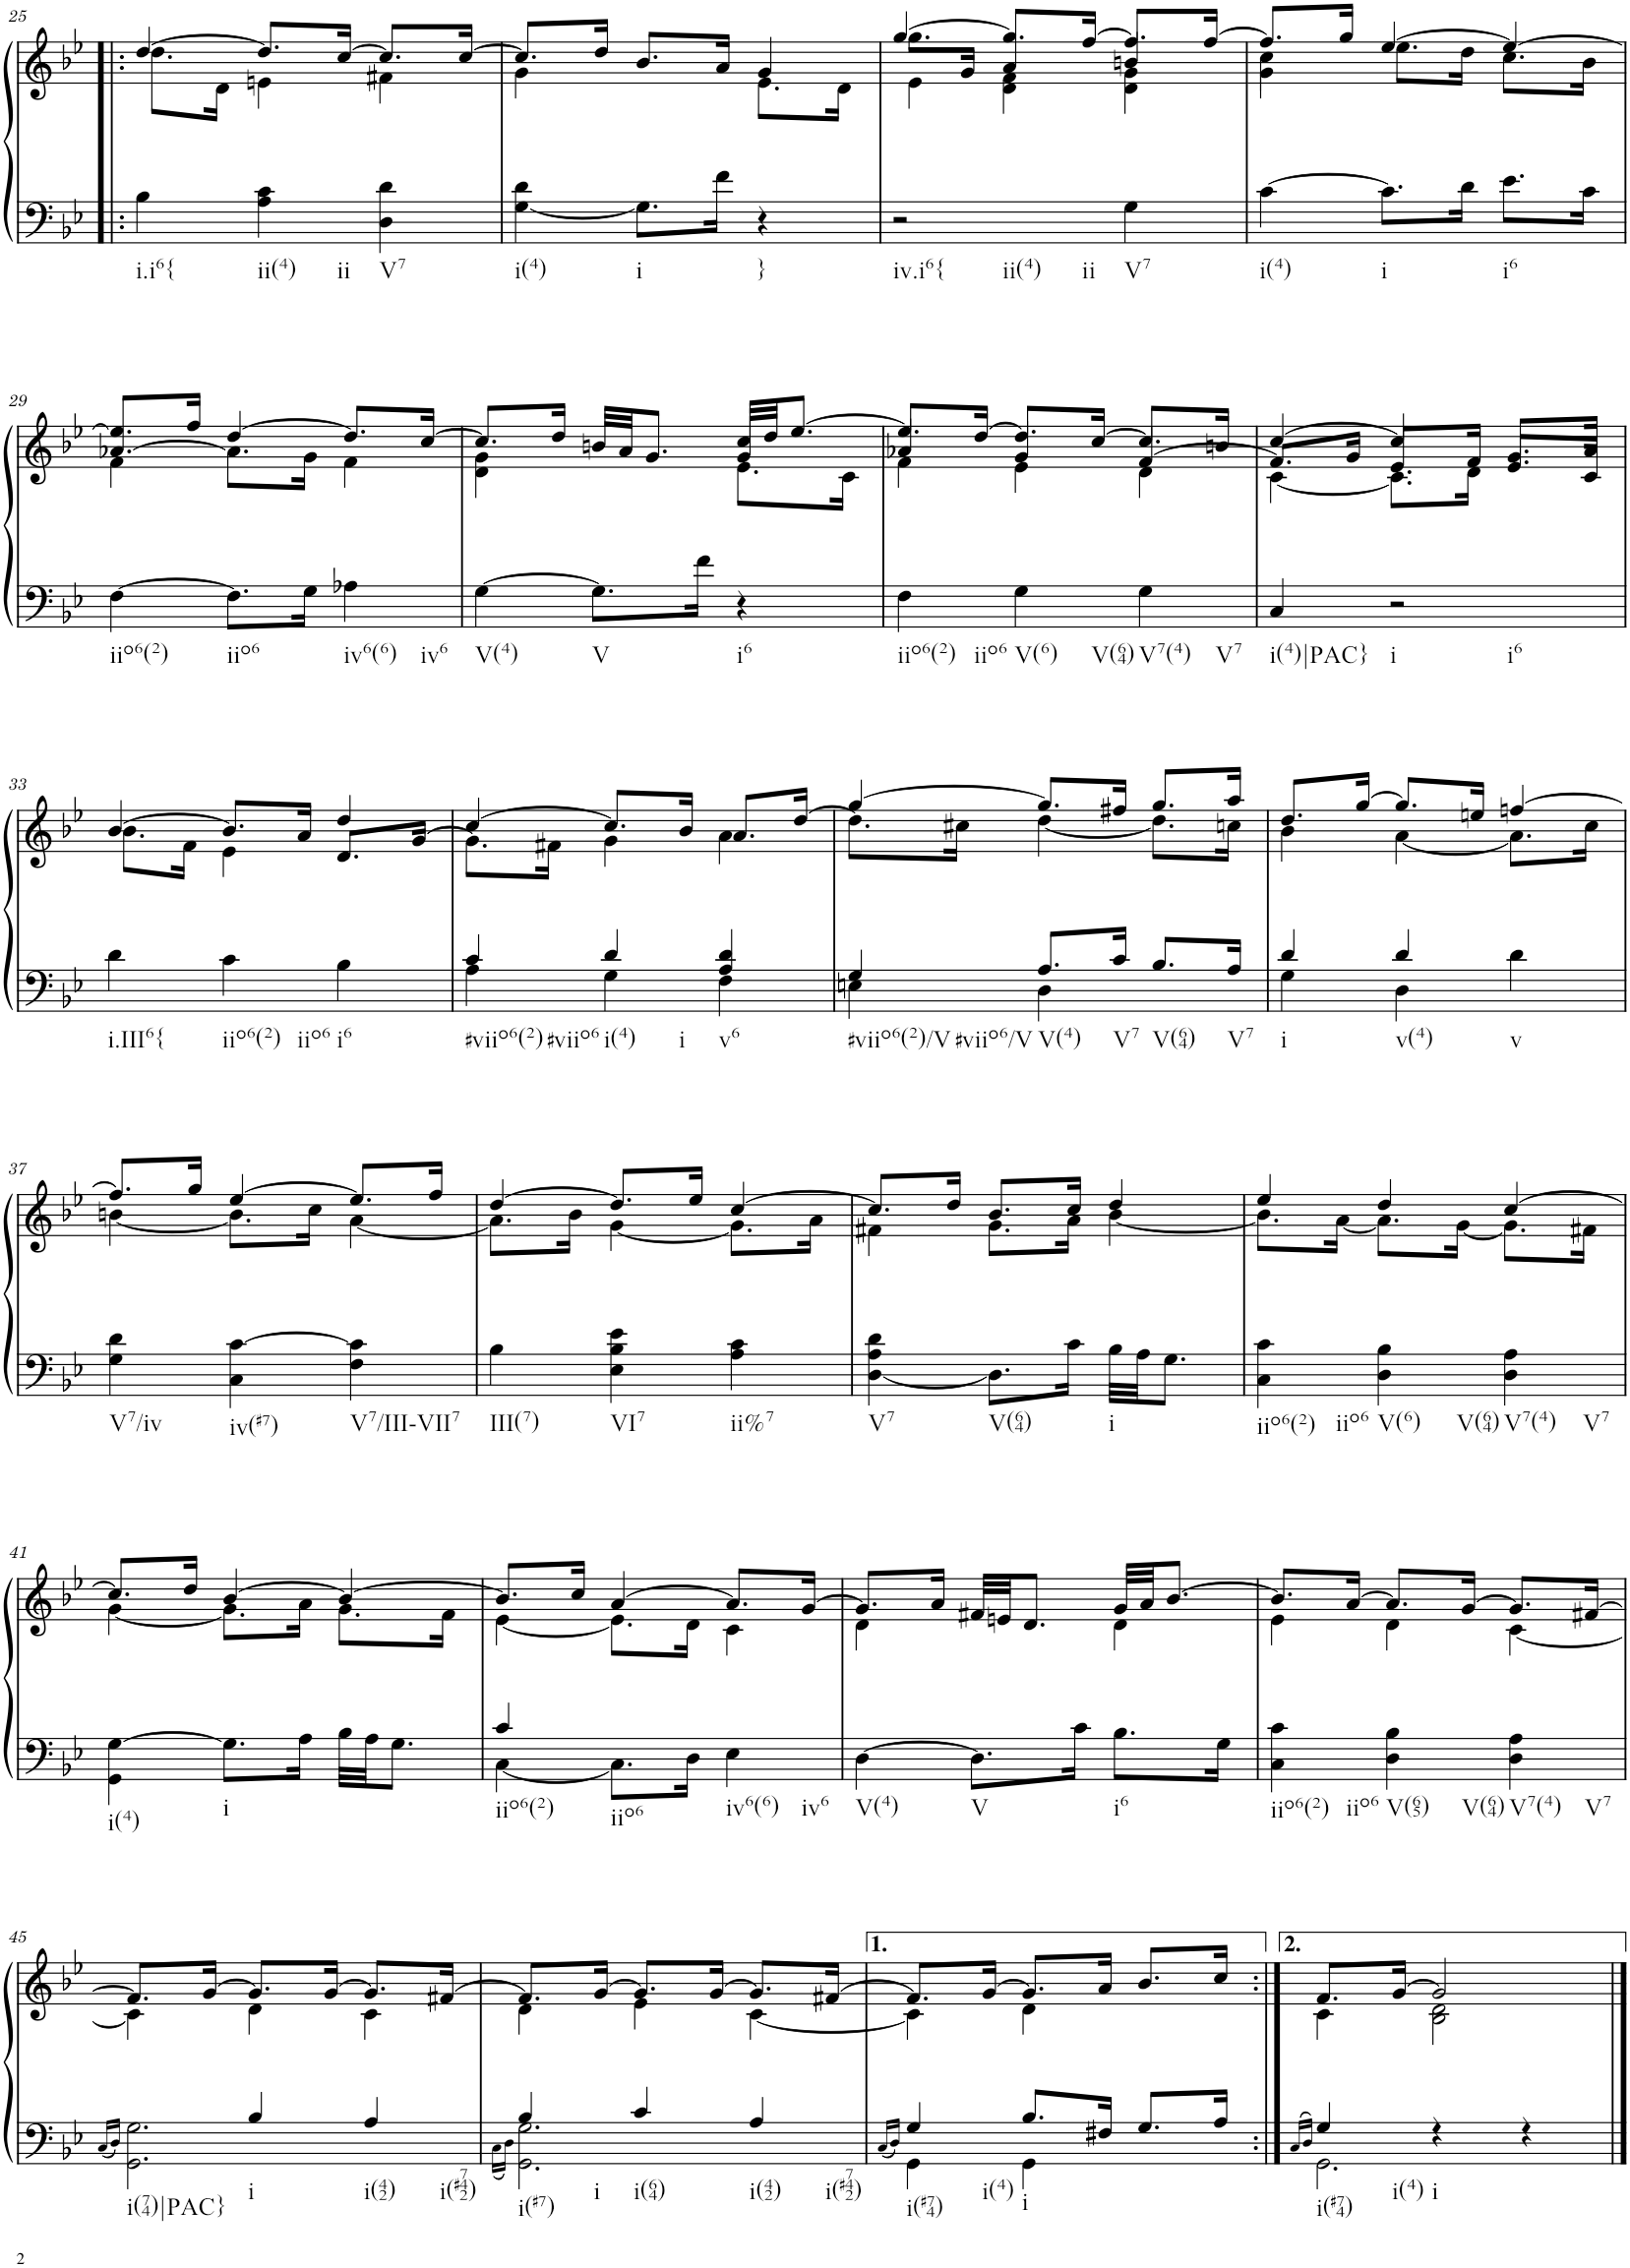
**kern	**kern
*part1	*part1
*staff2	*staff1
*I"Piano	*
*I'Pno.	*
!!LO:PB:g=z
*clefF4	*clefG2
*k[b-e-]	*k[b-e-]
*M3/4	*M3/4
=25!|:	=25!|:
*	*^
!LO:TX:b:t=i.i6{	!	!
4B-\	[4dd/	8.dd\L
.	.	16d\Jk
!LO:TX:b:t=ii(4)	!	!
!LO:TX:b:t=ii	!	!
4A\ 4c\	8.dd/L]	4en\
.	[16cc/Jk	.
!LO:TX:b:t=V7	!	!
4D\ 4d\	8.cc/L]	4f#X\
.	[16cc/Jk	.
=26	=26	=26
!LO:TX:b:t=i(4)	!	!
[4G\ 4d\	8.cc/L]	4g\
.	16dd/Jk	.
!LO:TX:b:t=i	!	!
8.G\L]	8.b-/L	4ryy
16f\Jk	16a/Jk	.
!LO:TX:b:t=}	!	!
4r	4g/	8.e-\L
.	.	16d\Jk
=27	=27	=27
*	*	*^
!LO:TX:b:t=iv.i6{	!	!	!
!LO:TX:b:t=ii(4)	!	!	!
!LO:TX:b:t=ii	!	!	!
2r	[4gg/	8.gg\L	4e-\
.	.	16g/Jk	.
.	8.gg/L]	4a/	4d\ 4f\
.	[16ff/Jk	.	.
!LO:TX:b:t=V7	!	!	!
4G\	8.ff/L]	4bn/	4d\ 4g\
.	[16ff/Jk	.	.
=28	=28	=28	=28
!LO:TX:b:t=i(4)	!	!	!
[4c\	8.ff/L]	4cc\	4g\
.	16gg/Jk	.	.
!LO:TX:b:t=i	!	!	!
8.c\L]	[4ee-/	8.ee-\L	2ryy
16d\Jk	.	16dd\Jk	.
!LO:TX:b:t=i6	!	!	!
8.e-\L	4ee-/_	8.cc\L	.
16c\Jk	.	16b-\Jk	.
*	*	*v	*v
!!LO:LB:g=z
=29	=29	=29
!LO:TX:b:t=iio6(2)	!	!
[4F\	[8.a-X/ 8.ee-/]L	4f\
.	16ff/Jk	.
!LO:TX:b:t=iio6	!	!
8.F\L]	[4dd/	8.a-\L]
16G\Jk	.	16g\Jk
!LO:TX:b:t=iv6(6)	!	!
!LO:TX:b:t=iv6	!	!
4A-X\	8.dd/L]	4f\
.	[16cc/Jk	.
=30	=30	=30
*	*	*^
!LO:TX:b:t=V(4)	!	!	!
[4G\	8.cc/L]	4d\ 4g\	2ryy
.	16dd/Jk	.	.
!LO:TX:b:t=V	!	!	!
8.G\L]	32bn/LLL	4ryy	.
.	32a/JJ	.	.
.	8.g/J	.	.
16f\Jk	.	.	.
!LO:TX:b:t=i6	!	!	!
4r	32cc/LLL	4g/	8.e-\L
.	32dd/JJ	.	.
.	[8.ee-/J	.	.
.	.	.	16c\Jk
=31	=31	=31	=31
!LO:TX:b:t=iio6(2)	!	!	!
!LO:TX:b:t=iio6	!	!	!
4F\	8.ee-/L]	4f\	4a-X/
.	[16dd/Jk	.	.
!LO:TX:b:t=V(6)	!	!	!
!LO:TX:b:t=V(64)	!	!	!
4G\	8.dd/L]	4e-\	4g/
.	[16cc/Jk	.	.
!LO:TX:b:t=V7(4)	!	!	!
!LO:TX:b:t=V7	!	!	!
4G\	8.cc/L]	4d\	[4f/
.	16bn/Jk	.	.
=32	=32	=32	=32
!LO:TX:b:t=i(4)|PAC}	!	!	!
4C/	[4cc/	8.f/L]	[4c\
.	.	16g/Jk	.
!LO:TX:b:t=i	!	!	!
!LO:TX:b:t=i6	!	!	!
2r	4cc/]	8.e-/L	8.c\L]
.	.	16f/Jk	16d\Jk
.	8.g/L	4ryy	8.e-/L
.	16a/Jk	.	16c/Jk
!!LO:LB:g=z	!!	!!
=33	=33	=33	=33
!LO:TX:b:t=i.III6{	!	!	!
4d\	[4b-/	8.b-\L	2ryy
.	.	16f\Jk	.
!LO:TX:b:t=iio6(2)	!	!	!
!LO:TX:b:t=iio6	!	!	!
4c\	8.b-/L]	4e-\	.
.	16a/Jk	.	.
!LO:TX:b:t=i6	!	!	!
4B-\	8.d/L	4ryy	4dd/
.	[16g/Jk	.	.
*	*	*v	*v
=34	=34	=34
*^	*	*
!LO:TX:b:t=#viio6(2)	!	!	!
!LO:TX:b:t=#viio6	!	!	!
4c/	4A\	[4cc/	8.g\L]
.	.	.	16f#X\Jk
!LO:TX:b:t=i(4)	!	!	!
!LO:TX:b:t=i	!	!	!
4d/	4G\	8.cc/L]	4g\
.	.	16b-/Jk	.
!LO:TX:b:t=v6	!	!	!
4A/ 4d/	4F\	8.a/L	4a\
.	.	[16dd/Jk	.
=35	=35	=35	=35
!LO:TX:b:t=#viio6(2)/V	!	!	!
!LO:TX:b:t=#viio6/V	!	!	!
4G/	4En\	[4gg/	8.dd\L]
.	.	.	16cc#X\Jk
!LO:TX:b:t=V(4)	!	!	!
8.A/L	4D\	8.gg/L]	[4dd\
!LO:TX:b:t=V7	!	!	!
16c/Jk	.	16ff#X/Jk	.
!LO:TX:b:t=V(64)	!	!	!
8.B-/L	4ryy	8.gg/L	8.dd\L]
!LO:TX:b:t=V7	!	!	!
16A/Jk	.	16aa/Jk	16ccn\Jk
=36	=36	=36	=36
!LO:TX:b:t=i	!	!	!
4d/	4G\	8.dd/L	4b-\
.	.	[16gg/Jk	.
!LO:TX:b:t=v(4)	!	!	!
4d/	4D\	8.gg/L]	[4a\
.	.	16een/Jk	.
!LO:TX:b:t=v	!	!	!
4d\	4ryy	[4ffn/	8.a\L]
.	.	.	16cc\Jk
*v	*v	*	*
!!LO:LB:g=z	!!
=37	=37	=37
!LO:TX:b:t=V7/iv	!	!
4G\ 4d\	8.ff/L]	[4bn\
.	16gg/Jk	.
!LO:TX:b:t=iv(#7)	!	!
4C\ [4c\	[4ee-/	8.b\L]
.	.	16cc\Jk
!LO:TX:b:t=V7/III-VII7	!	!
4F\ 4c\]	8.ee-/L]	[4a\
.	16ff/Jk	.
=38	=38	=38
!LO:TX:b:t=III(7)	!	!
4B-\	[4dd/	8.a\L]
.	.	16b-\Jk
!LO:TX:b:t=VI7	!	!
4E-\ 4B-\ 4e-\	8.dd/L]	[4g\
.	16ee-/Jk	.
!LO:TX:b:t=ii%7	!	!
4A\ 4c\	[4cc/	8.g\L]
.	.	16a\Jk
=39	=39	=39
!LO:TX:b:t=V7	!	!
[4D\ 4A\ 4d\	8.cc/L]	4f#X\
.	16dd/Jk	.
!LO:TX:b:t=V(64)	!	!
8.D\L]	8.b-/L	8.g\L
16c\Jk	16cc/Jk	16a\Jk
!LO:TX:b:t=i	!	!
32B-\LLL	4dd/	[4b-\
32A\JJ	.	.
8.G\J	.	.
=40	=40	=40
!LO:TX:b:t=iio6(2)	!	!
!LO:TX:b:t=iio6	!	!
4C\ 4c\	4ee-/	8.b-\L]
.	.	[16a\Jk
!LO:TX:b:t=V(6)	!	!
!LO:TX:b:t=V(64)	!	!
4D\ 4B-\	4dd/	8.a\L]
.	.	[16g\Jk
!LO:TX:b:t=V7(4)	!	!
!LO:TX:b:t=V7	!	!
4D\ 4A\	[4cc/	8.g\L]
.	.	16f#X\Jk
!!LO:LB:g=z	!!
=41	=41	=41
!LO:TX:b:t=i(4)	!	!
4GG\ [4G\	8.cc/L]	[4g\
.	16dd/Jk	.
!LO:TX:b:t=i	!	!
8.G\L]	[4b-/	8.g\L]
16A\Jk	.	16a\Jk
32B-\LLL	4b-/_	8.g\L
32A\JJ	.	.
8.G\J	.	.
.	.	16f\Jk
=42	=42	=42
*^	*	*
!LO:TX:b:t=iio6(2)	!	!	!
4c/	[4C\	8.b-/L]	[4e-\
.	.	16cc/Jk	.
!LO:TX:b:t=iio6	!	!	!
!LO:TX:b:t=iv6(6)	!	!	!
!LO:TX:b:t=iv6	!	!	!
2ryy	8.C\L]	[4a/	8.e-\L]
.	16D\Jk	.	16d\Jk
.	4E-\	8.a/L]	4c\
.	.	[16g/Jk	.
*v	*v	*	*
=43	=43	=43
!LO:TX:b:t=V(4)	!	!
[4D\	8.g/L]	4d\
.	16a/Jk	.
!LO:TX:b:t=V	!	!
8.D\L]	32f#X/LLL	4ryy
.	32en/JJ	.
.	8.d/J	.
16c\Jk	.	.
!LO:TX:b:t=i6	!	!
8.B-\L	32g/LLL	4d\
.	32a/JJ	.
.	[8.b-/J	.
16G\Jk	.	.
=44	=44	=44
!LO:TX:b:t=iio6(2)	!	!
!LO:TX:b:t=iio6	!	!
4C\ 4c\	8.b-/L]	4e-\
.	[16a/Jk	.
!LO:TX:b:t=V(65)	!	!
!LO:TX:b:t=V(64)	!	!
4D\ 4B-\	8.a/L]	4d\
.	[16g/Jk	.
!LO:TX:b:t=V7(4)	!	!
!LO:TX:b:t=V7	!	!
4D\ 4A\	8.g/L]	[4c\
.	[16f#X/Jk	.
!!LO:LB:g=z	!!
=45	=45	=45
16qC/LL	.	.
16qD/JJ	.	.
*^	*	*
!LO:TX:b:t=i(74)|PAC}	!	!	!
!LO:TX:b:t=i	!	!	!
!LO:TX:b:t=i(42)	!	!	!
!LO:TX:b:t=i(#742)	!	!	!
2.GG\ 2.G\	4ryy	8.f#/L]	4c\]
.	.	[16g/Jk	.
.	4B-/	8.g/L]	4d\
.	.	[16g/Jk	.
.	4A/	8.g/L]	4c\
.	.	[16f#X/Jk	.
=46	=46	=46	=46
.	16qC\LL	.	.
.	16qD\JJ	.	.
!LO:TX:b:t=i(#7)	!	!	!
!LO:TX:b:t=i	!	!	!
4B-/	2.GG\ 2.G\	8.f#/L]	4d\
.	.	[16g/Jk	.
!LO:TX:b:t=i(64)	!	!	!
4c/	.	8.g/L]	4e-\
.	.	[16g/Jk	.
!LO:TX:b:t=i(42)	!	!	!
!LO:TX:b:t=i(#742)	!	!	!
4A/	.	8.g/L]	[4c\
.	.	[16f#X/Jk	.
=47	=47	=47	=47
.	16qC/LL	.	.
.	16qD/JJ	.	.
!LO:TX:b:t=i(#74)	!	!	!
!LO:TX:b:t=i(4)	!	!	!
4G/	4GG\	8.f#/L]	4c\]
.	.	[16g/Jk	.
!LO:TX:b:t=i	!	!	!
8.B-/L	4GG\	8.g/L]	4d\
16F#X/Jk	.	16a/Jk	.
8.G/L	4ryy	8.b-/L	4ryy
16A/Jk	.	16cc/Jk	.
=47X1:|!	=47X1:|!	=47X1:|!	=47X1:|!
16qC/LL	.	.	.
16qD/JJ	.	.	.
!LO:TX:b:t=i(#74)	!	!	!
!LO:TX:b:t=i(4)	!	!	!
4G/	2.GG\	8.f/L	4c\
.	.	[16g/Jk	.
!LO:TX:b:t=i	!	!	!
4r	.	2g/]	2B-\ 2d\
4r	.	.	.
*v	*v	*	*
*	*v	*v
==	==
*-	*-
